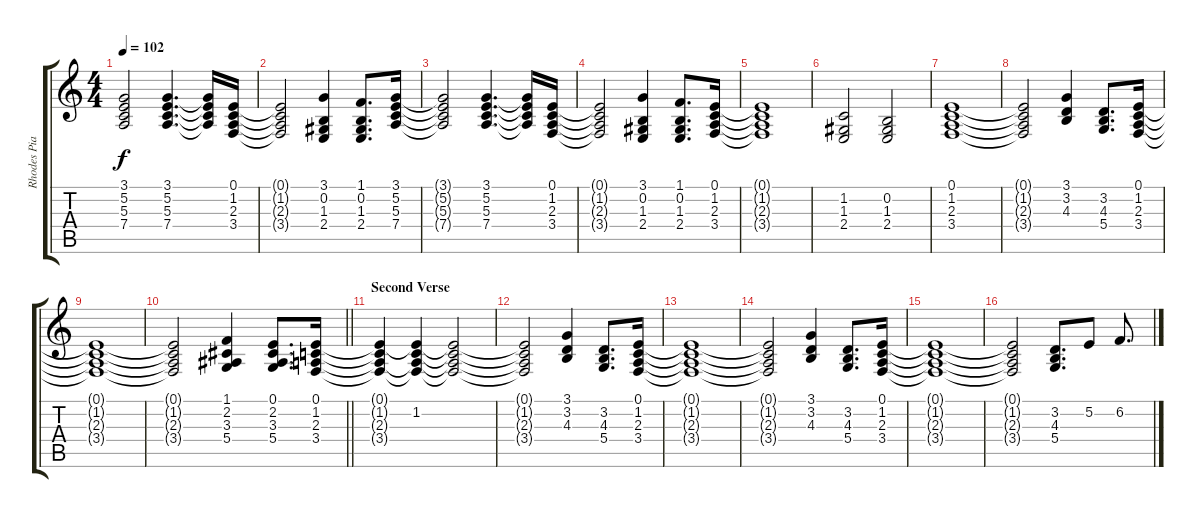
\track ("Rhodes Piano" "Rhodes Pia") {instrument electricpiano1}
\staff {score tabs}
\tuning (E4 B3 G3 D3 A2 E2) {hide}
\ts (4 4)
\tempo 102
\clef g2
\ks c
(3.1{t} 5.2{t} 5.3{t} 7.4{t}).2{dy f} (3.1 5.2 5.3 7.4).4{d} (3.1{t} 5.2{t} 5.3{t} 7.4{t}).16 (0.1 1.2 2.3 3.4).16 |
(0.1{t} 1.2{t} 2.3{t} 3.4{t}).2 (3.1 0.2 1.3 2.4).4 (1.1 0.2 1.3 2.4).8{d} (3.1 5.2 5.3 7.4).16 |
(3.1{t} 5.2{t} 5.3{t} 7.4{t}).2 (3.1 5.2 5.3 7.4).4{d} (3.1{t} 5.2{t} 5.3{t} 7.4{t}).16 (0.1 1.2 2.3 3.4).16 |
(0.1{t} 1.2{t} 2.3{t} 3.4{t}).2 (3.1 0.2 1.3 2.4).4 (1.1 0.2 1.3 2.4).8{d} (0.1 1.2 2.3 3.4).16 |
(0.1{t} 1.2{t} 2.3{t} 3.4{t}).1 |
(1.2 1.3 2.4).2 (0.2 1.3 2.4).2 |
(0.1 1.2 2.3 3.4).1 |
(0.1{t} 1.2{t} 2.3{t} 3.4{t}).2 (3.1 3.2 4.3).4 (3.2 4.3 5.4).8{d} (0.1 1.2 2.3 3.4).16 |
(0.1{t} 1.2{t} 2.3{t} 3.4{t}).1 |
\barLineRight lightlight
(0.1{t} 1.2{t} 2.3{t} 3.4{t}).2 (1.1 2.2 3.3 5.4).4 (0.1 2.2 3.3 5.4).8{d} (0.1 1.2 2.3 3.4).16 |
\section ("" "Second Verse")
(0.1{t} 1.2{t} 2.3{t} 3.4{t}).4 (0.1{t} 1.2 2.3{t} 3.4{t}).4 (0.1{t} 1.2{t} 2.3{t} 3.4{t}).2 |
(0.1{t} 1.2{t} 2.3{t} 3.4{t}).2 (3.1 3.2 4.3).4 (3.2 4.3 5.4).8{d} (0.1 1.2 2.3 3.4).16 |
(0.1{t} 1.2{t} 2.3{t} 3.4{t}).1 |
(0.1{t} 1.2{t} 2.3{t} 3.4{t}).2 (3.1 3.2 4.3).4 (3.2 4.3 5.4).8{d} (0.1 1.2 2.3 3.4).16 |
(0.1{t} 1.2{t} 2.3{t} 3.4{t}).1 |
(0.1{t} 1.2{t} 2.3{t} 3.4{t}).2 (3.2 4.3 5.4).8{d} 5.2.8 6.2.8{d}
